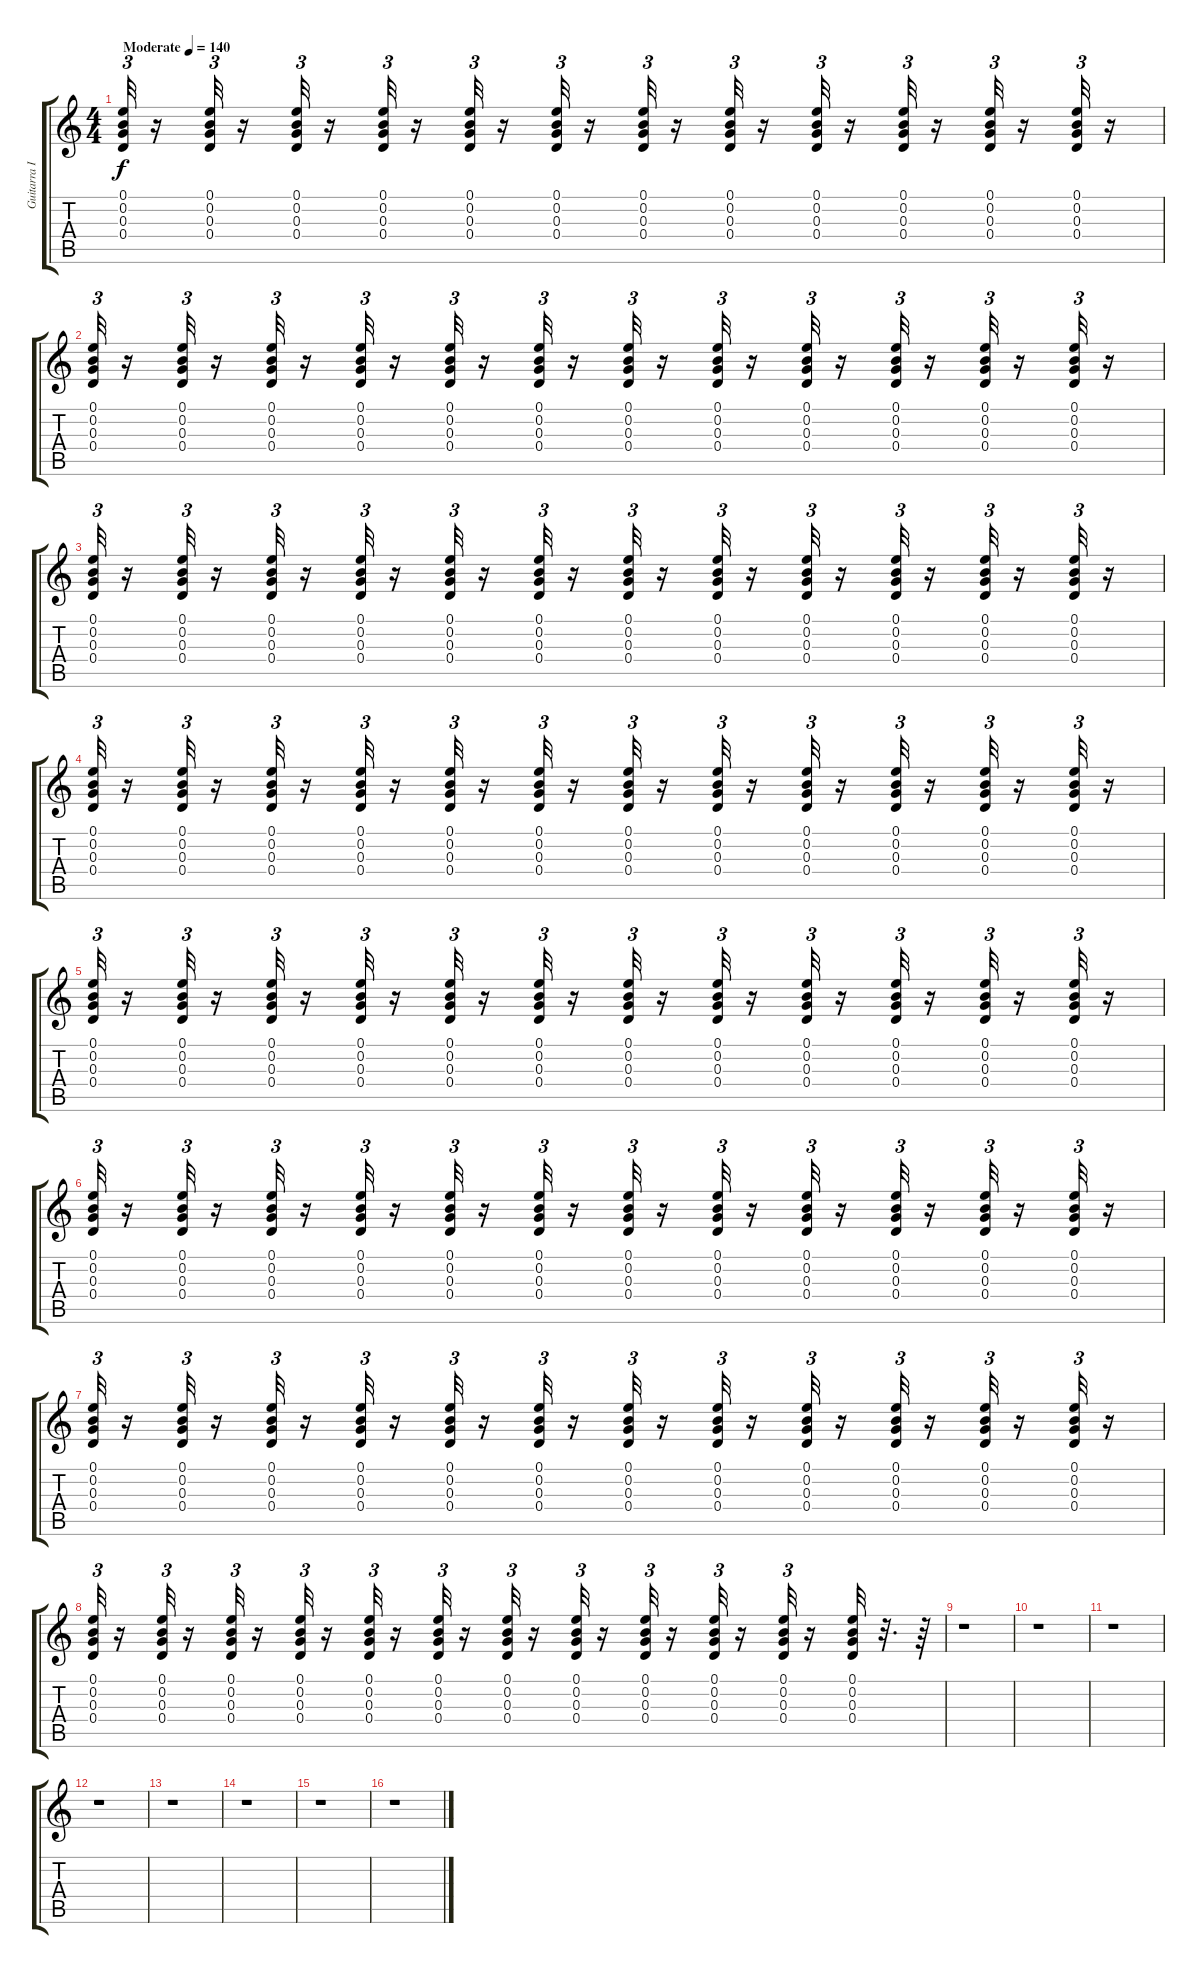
\track ("Guitarra III y IV" "Guitarra I") {instrument distortionguitar}
\staff {score tabs}
\tuning (E4 B3 G3 D3 A2 E2) {hide}
\ts (4 4)
\tempo (140 "Moderate")
\clef g2
\ks c
(0.1 0.2 0.3 0.4).32{tu (3 2) dy f instrument distortionguitar} r.16 (0.1 0.2 0.3 0.4).32{tu (3 2)} r.16 (0.1 0.2 0.3 0.4).32{tu (3 2)} r.16 (0.1 0.2 0.3 0.4).32{tu (3 2) balance 16} r.16 (0.1 0.2 0.3 0.4).32{tu (3 2)} r.16 (0.1 0.2 0.3 0.4).32{tu (3 2)} r.16 (0.1 0.2 0.3 0.4).32{tu (3 2) balance 0} r.16 (0.1 0.2 0.3 0.4).32{tu (3 2)} r.16 (0.1 0.2 0.3 0.4).32{tu (3 2)} r.16 (0.1 0.2 0.3 0.4).32{tu (3 2) balance 16} r.16 (0.1 0.2 0.3 0.4).32{tu (3 2)} r.16 (0.1 0.2 0.3 0.4).32{tu (3 2)} r.16 |
(0.1 0.2 0.3 0.4).32{tu (3 2) balance 0} r.16 (0.1 0.2 0.3 0.4).32{tu (3 2)} r.16 (0.1 0.2 0.3 0.4).32{tu (3 2)} r.16 (0.1 0.2 0.3 0.4).32{tu (3 2) balance 16} r.16 (0.1 0.2 0.3 0.4).32{tu (3 2)} r.16 (0.1 0.2 0.3 0.4).32{tu (3 2)} r.16 (0.1 0.2 0.3 0.4).32{tu (3 2) balance 0} r.16 (0.1 0.2 0.3 0.4).32{tu (3 2)} r.16 (0.1 0.2 0.3 0.4).32{tu (3 2)} r.16 (0.1 0.2 0.3 0.4).32{tu (3 2) balance 16} r.16 (0.1 0.2 0.3 0.4).32{tu (3 2)} r.16 (0.1 0.2 0.3 0.4).32{tu (3 2)} r.16 |
(0.1 0.2 0.3 0.4).32{tu (3 2) balance 0} r.16 (0.1 0.2 0.3 0.4).32{tu (3 2)} r.16 (0.1 0.2 0.3 0.4).32{tu (3 2)} r.16 (0.1 0.2 0.3 0.4).32{tu (3 2) balance 16} r.16 (0.1 0.2 0.3 0.4).32{tu (3 2)} r.16 (0.1 0.2 0.3 0.4).32{tu (3 2)} r.16 (0.1 0.2 0.3 0.4).32{tu (3 2) balance 0} r.16 (0.1 0.2 0.3 0.4).32{tu (3 2)} r.16 (0.1 0.2 0.3 0.4).32{tu (3 2)} r.16 (0.1 0.2 0.3 0.4).32{tu (3 2) balance 16} r.16 (0.1 0.2 0.3 0.4).32{tu (3 2)} r.16 (0.1 0.2 0.3 0.4).32{tu (3 2)} r.16 |
(0.1 0.2 0.3 0.4).32{tu (3 2) balance 0} r.16 (0.1 0.2 0.3 0.4).32{tu (3 2)} r.16 (0.1 0.2 0.3 0.4).32{tu (3 2)} r.16 (0.1 0.2 0.3 0.4).32{tu (3 2) balance 16} r.16 (0.1 0.2 0.3 0.4).32{tu (3 2)} r.16 (0.1 0.2 0.3 0.4).32{tu (3 2)} r.16 (0.1 0.2 0.3 0.4).32{tu (3 2) balance 0} r.16 (0.1 0.2 0.3 0.4).32{tu (3 2)} r.16 (0.1 0.2 0.3 0.4).32{tu (3 2)} r.16 (0.1 0.2 0.3 0.4).32{tu (3 2) balance 16} r.16 (0.1 0.2 0.3 0.4).32{tu (3 2)} r.16 (0.1 0.2 0.3 0.4).32{tu (3 2)} r.16 |
(0.1 0.2 0.3 0.4).32{tu (3 2) balance 0} r.16 (0.1 0.2 0.3 0.4).32{tu (3 2)} r.16 (0.1 0.2 0.3 0.4).32{tu (3 2)} r.16 (0.1 0.2 0.3 0.4).32{tu (3 2) balance 16} r.16 (0.1 0.2 0.3 0.4).32{tu (3 2)} r.16 (0.1 0.2 0.3 0.4).32{tu (3 2)} r.16 (0.1 0.2 0.3 0.4).32{tu (3 2) balance 0} r.16 (0.1 0.2 0.3 0.4).32{tu (3 2)} r.16 (0.1 0.2 0.3 0.4).32{tu (3 2)} r.16 (0.1 0.2 0.3 0.4).32{tu (3 2) balance 16} r.16 (0.1 0.2 0.3 0.4).32{tu (3 2)} r.16 (0.1 0.2 0.3 0.4).32{tu (3 2)} r.16 |
(0.1 0.2 0.3 0.4).32{tu (3 2) balance 0} r.16 (0.1 0.2 0.3 0.4).32{tu (3 2)} r.16 (0.1 0.2 0.3 0.4).32{tu (3 2)} r.16 (0.1 0.2 0.3 0.4).32{tu (3 2) balance 16} r.16 (0.1 0.2 0.3 0.4).32{tu (3 2)} r.16 (0.1 0.2 0.3 0.4).32{tu (3 2)} r.16 (0.1 0.2 0.3 0.4).32{tu (3 2) balance 0} r.16 (0.1 0.2 0.3 0.4).32{tu (3 2)} r.16 (0.1 0.2 0.3 0.4).32{tu (3 2)} r.16 (0.1 0.2 0.3 0.4).32{tu (3 2) balance 16} r.16 (0.1 0.2 0.3 0.4).32{tu (3 2)} r.16 (0.1 0.2 0.3 0.4).32{tu (3 2)} r.16 |
(0.1 0.2 0.3 0.4).32{tu (3 2) balance 0} r.16 (0.1 0.2 0.3 0.4).32{tu (3 2)} r.16 (0.1 0.2 0.3 0.4).32{tu (3 2)} r.16 (0.1 0.2 0.3 0.4).32{tu (3 2) balance 16} r.16 (0.1 0.2 0.3 0.4).32{tu (3 2)} r.16 (0.1 0.2 0.3 0.4).32{tu (3 2)} r.16 (0.1 0.2 0.3 0.4).32{tu (3 2) balance 0} r.16 (0.1 0.2 0.3 0.4).32{tu (3 2)} r.16 (0.1 0.2 0.3 0.4).32{tu (3 2)} r.16 (0.1 0.2 0.3 0.4).32{tu (3 2) balance 16} r.16 (0.1 0.2 0.3 0.4).32{tu (3 2)} r.16 (0.1 0.2 0.3 0.4).32{tu (3 2)} r.16 |
(0.1 0.2 0.3 0.4).32{tu (3 2) balance 0} r.16 (0.1 0.2 0.3 0.4).32{tu (3 2)} r.16 (0.1 0.2 0.3 0.4).32{tu (3 2)} r.16 (0.1 0.2 0.3 0.4).32{tu (3 2) balance 16} r.16 (0.1 0.2 0.3 0.4).32{tu (3 2)} r.16 (0.1 0.2 0.3 0.4).32{tu (3 2)} r.16 (0.1 0.2 0.3 0.4).32{tu (3 2) balance 0} r.16 (0.1 0.2 0.3 0.4).32{tu (3 2)} r.16 (0.1 0.2 0.3 0.4).32{tu (3 2)} r.16 (0.1 0.2 0.3 0.4).32{tu (3 2) balance 16} r.16 (0.1 0.2 0.3 0.4).32{tu (3 2)} r.16 (0.1 0.2 0.3 0.4).32 r.32{d} r.64 |
r.1 |
r.1 |
r.1 |
r.1 |
r.1 |
r.1 |
r.1 |
r.1
